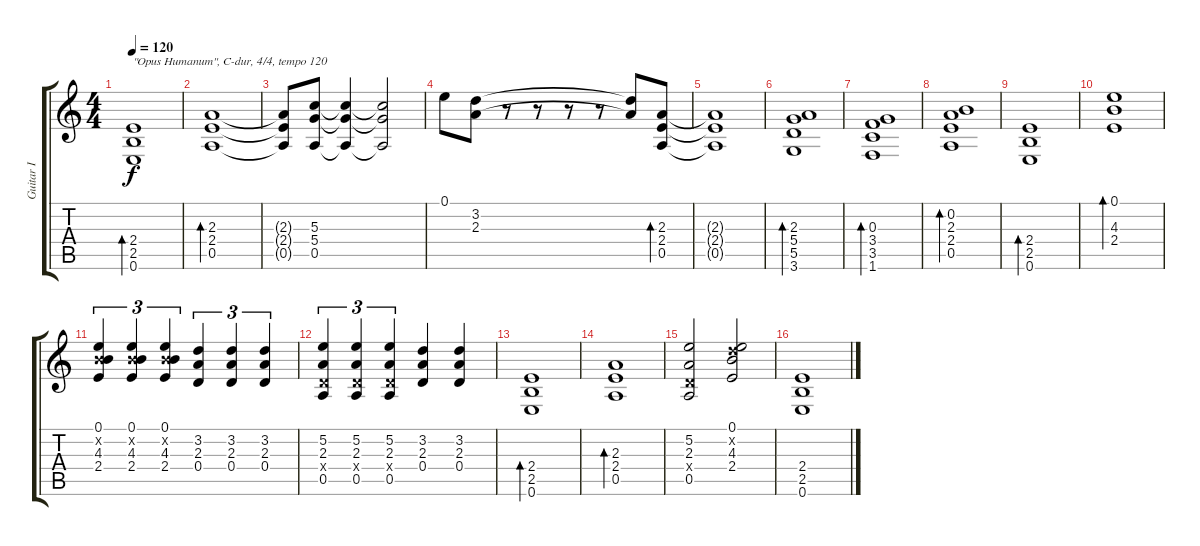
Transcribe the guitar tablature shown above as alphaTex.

\track ("Guitar I" "Guitar I") {instrument acousticguitarnylon}
\staff {score tabs}
\tuning (E4 B3 G3 D3 A2 E2) {hide}
\ts (4 4)
\tempo 120
\clef g2
\ks c
(2.4 2.5 0.6).1{bd 480 txt "\"Opus Humanum\", C-dur, 4/4, tempo 120" dy f instrument acousticguitarnylon} |
(2.3 2.4 0.5).1{bd 480} |
(2.3{t} 2.4{t} 0.5{t}).8 (5.3 5.4 0.5).8 (5.3{t} 5.4{t} 0.5{t}).4 (5.3{t} 5.4{t} 0.5{t}).2 |
0.1.8 (3.2 2.3).8 r.8 r.8 r.8 r.8 (3.2{t} 2.3{t}).8 (2.3 2.4 0.5).8{bd 480} |
(2.3{t} 2.4{t} 0.5{t}).1 |
(2.3 5.4 5.5 3.6).1{bd 480} |
(0.3 3.4 3.5 1.6).1{bd 480} |
(0.2 2.3 2.4 0.5).1{bd 480} |
(2.4 2.5 0.6).1{bd 480} |
(0.1 4.3 2.4).1{bd 480} |
(0.1 0.2{x} 4.3 2.4).4{tu (3 2)} (0.1 0.2{x} 4.3 2.4).4{tu (3 2)} (0.1 0.2{x} 4.3 2.4).4{tu (3 2)} (3.2 2.3 0.4).4{tu (3 2)} (3.2 2.3 0.4).4{tu (3 2)} (3.2 2.3 0.4).4{tu (3 2)} |
(5.2 2.3 0.4{x} 0.5).4{tu (3 2)} (5.2 2.3 0.4{x} 0.5).4{tu (3 2)} (5.2 2.3 0.4{x} 0.5).4{tu (3 2)} (3.2 2.3 0.4).4 (3.2 2.3 0.4).4 |
(2.4 2.5 0.6).1{bd 480} |
(2.3 2.4 0.5).1{bd 480} |
(5.2 2.3 0.4{x} 0.5).2 (0.1 3.2{x} 4.3 2.4).2 |
(2.4 2.5 0.6).1
